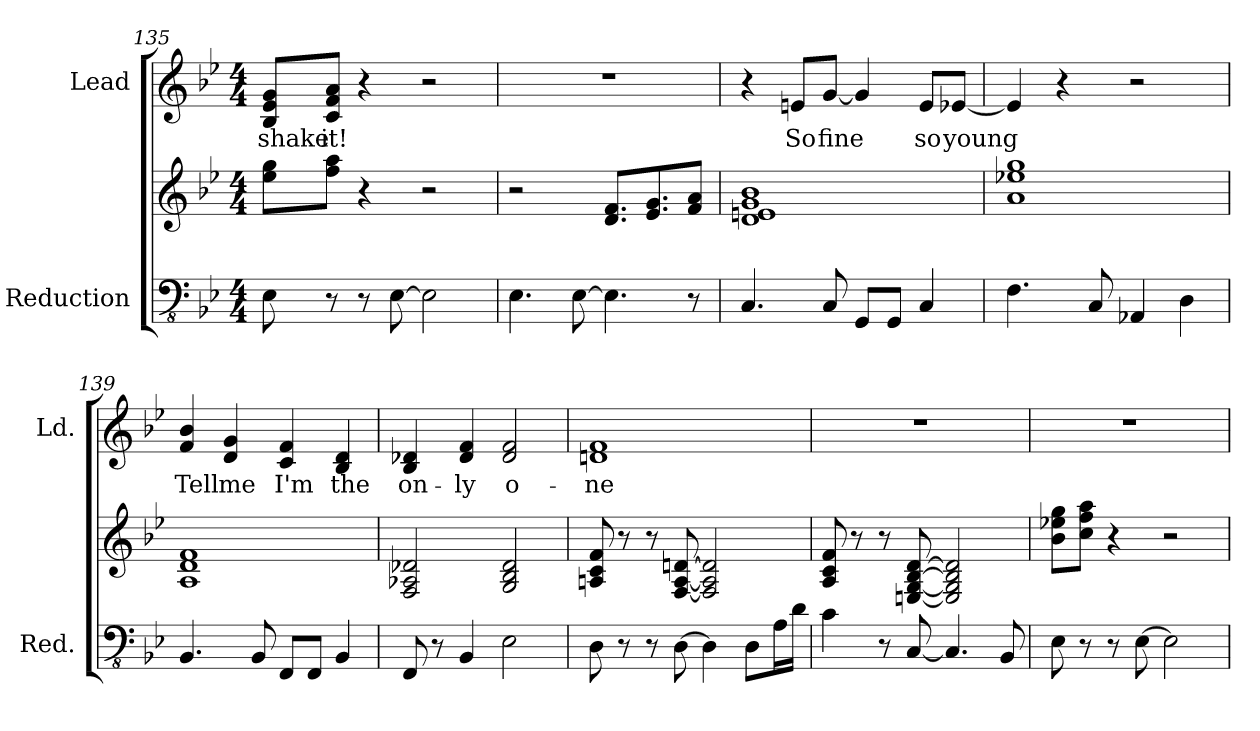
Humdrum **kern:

**kern	**kern	**kern	**text
*part2	*part2	*part1	*part1
*staff3	*staff2	*staff1	*staff1
*I"Reduction	*	*I"Lead	*
*I'Red.	*	*I'Ld.	*
*clefFv4	*clefG2	*clefG2	*
*k[b-e-]	*k[b-e-]	*k[b-e-]	*
*B-:	*B-:	*B-:	*
*M4/4	*M4/4	*M4/4	*
=135	=135	=135	=135
!	!	!	!LO:LY:b:color=#000000
8EE-i\	8ee-i\ 8ggiL	8B-i/ 8e-i 8giL	shake
!	!	!	!LO:LY:b:color=#000000
8r	8ffi\ 8aaiJ	8ci/ 8fi 8aiJ	it!
8r	4r	4r	.
[>8EE-i\	.	.	.
2EE-i\]	2r	2r	.
=136	=136	=136	=136
4.EE-i\	2r	1r	.
[>8EE-i\	.	.	.
4.EE-i\]	8.di/ 8.fiL	.	.
.	8.e-i/ 8.gi	.	.
8r	8fi/ 8aiJ	.	.
!!LO:PB:g=z
=137	=137	=137	=137
4.CCi/	1di 1eni 1gi 1b-i	4r	.
!	!	!	!LO:LY:b:color=#000000
.	.	8eni/L	So
!	!	!	!LO:LY:b:color=#000000
8CCi/	.	[<8gi/J	fine
8GGGi/L	.	4gi/]	.
8GGGi/J	.	.	.
!	!	!	!LO:LY:b:color=#000000
4CCi/	.	8ei/L	so
!	!	!	!LO:LY:b:color=#000000
.	.	[<8e-Xi/J	young
=138	=138	=138	=138
4.FFi\	1ai 1ee-Xi 1ggi	4e-i/]	.
.	.	4r	.
8CCi/	.	.	.
4AAA-Xi/	.	2r	.
4DDi\	.	.	.
=139	=139	=139	=139
!	!	!	!LO:LY:b:color=#000000
4.BBB-i/	1Ai 1di 1fi	4fi/ 4b-i	Tell
!	!	!	!LO:LY:b:color=#000000
.	.	4di/ 4gi	me
8BBB-i/	.	.	.
!	!	!	!LO:LY:b:color=#000000
8FFFi/L	.	4ci/ 4fi	I'm
8FFFi/J	.	.	.
!	!	!	!LO:LY:b:color=#000000
4BBB-i/	.	4B-i/ 4di	the
=140	=140	=140	=140
!	!	!	!LO:LY:b:color=#000000
8FFFi/	2Fi/ 2A-Xi 2d-Xi	4B-i/ 4d-Xi	on-
8r	.	.	.
!	!	!	!LO:LY:b:color=#000000
4BBB-i/	.	4d-i/ 4fi	-ly
!	!	!	!LO:LY:b:color=#000000
2EE-i\	2Gi/ 2B-i 2d-i	2d-i/ 2fi	o-
!!LO:LB:g=z
=141	=141	=141	=141
!	!	!	!LO:LY:b:color=#000000
8DDi\	8Ani/ 8ci 8fi	1dni 1fi	-ne
8r	8r	.	.
8r	8r	.	.
[>8DDi\	[<8Fi/ [<8Ai [>8dni	.	.
4DDi\]	2Fi/] 2Ai] 2di]	.	.
8DDi\L	.	.	.
16AAi\L	.	.	.
16Di\JJ	.	.	.
=142	=142	=142	=142
4Ci\	8Ai/ 8ci 8fi	1r	.
.	8r	.	.
8r	8r	.	.
[<8CCi/	[<8Eni/ [<8Gi [>8B-i [>8di	.	.
4.CCi/]	2Ei/] 2Gi] 2B-i] 2di]	.	.
8BBB-i/	.	.	.
=143	=143	=143	=143
8EE-i\	8b-i\ 8ee-Xi 8ggiL	1r	.
8r	8cci\ 8ffi 8aaiJ	.	.
8r	4r	.	.
[>8EE-i\	.	.	.
2EE-i\]	2r	.	.
=	=	=	=
*-	*-	*-	*-
